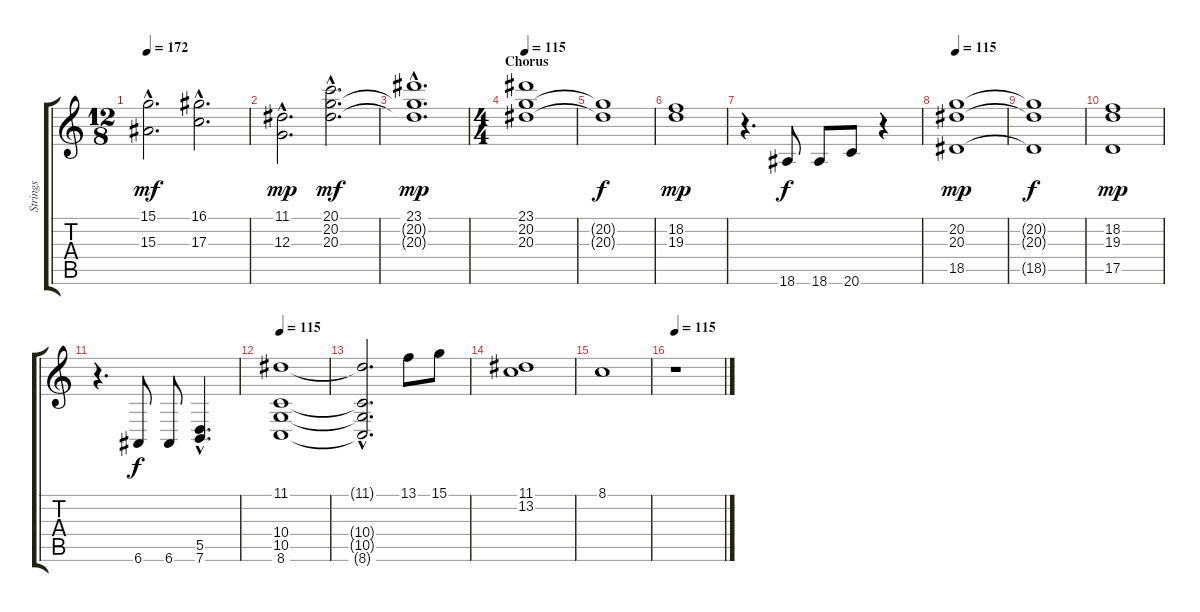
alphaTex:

\track ("Strings" "Strings") {instrument stringensemble1}
\staff {score tabs}
\tuning (E4 B3 G3 D3 A2 E2) {hide}
\ts (12 8)
\tempo 172
\clef g2
\ks c
(15.1{hac} 15.3{hac}).2{d dy mf} (16.1{hac} 17.3{hac}).2{d} |
(11.1{hac} 12.3{hac}).2{d dy mp} (20.1{hac} 20.2{hac} 20.3{hac}).2{d dy mf} |
(23.1{hac} 20.2{hac t} 20.3{hac t}).1{d dy mp} |
\ts (4 4)
\section ("" "Chorus")
\tempo 115
(23.1 20.2 20.3).1 |
(20.2{t} 20.3{t}).1{dy f} |
(18.2 19.3).1{dy mp} |
r.4{d} 18.6.8{dy f} 18.6.8 20.6.8 r.4 |
\tempo 115
(20.2 20.3 18.5).1{dy mp} |
(20.2{t} 20.3{t} 18.5{t}).1{dy f} |
(18.2 19.3 17.5).1{dy mp} |
r.4{d} 6.6.8{dy f} 6.6.8 (5.5{hac} 7.6{hac}).4{d} |
\tempo 115
(11.1 10.4 10.5 8.6).1 |
(11.1{hac t} 10.4{hac t} 10.5{hac t} 8.6{hac t}).2{d} 13.1.8 15.1.8 |
(11.1 13.2).1 |
8.1.1 |
\tempo 115
r.1
